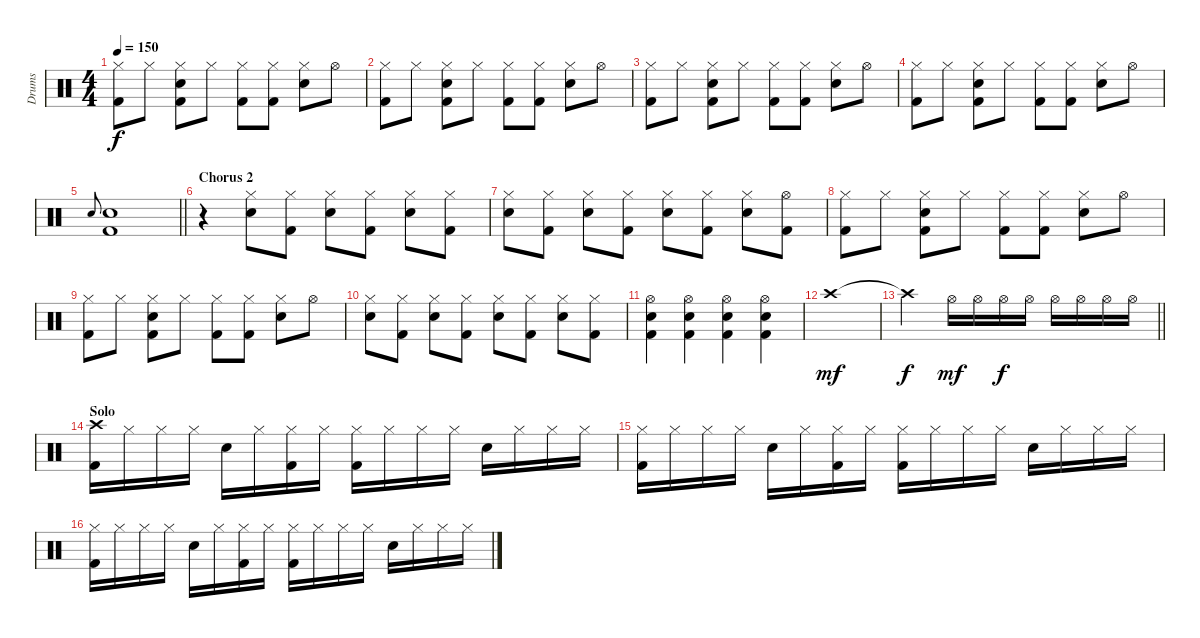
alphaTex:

\track ("Drums" "Drums") {instrument percussion}
\staff {score}
\articulation defaults
\ts (4 4)
\tempo 150
\clef neutral
\ks c
("Hi-Hat (closed)" "Kick (hit) 2").8{dy f} "Hi-Hat (closed)".8 ("Hi-Hat (closed)" "Snare (hit) 2" "Kick (hit) 2").8 "Hi-Hat (closed)".8 ("Hi-Hat (closed)" "Kick (hit) 2").8 ("Hi-Hat (closed)" "Kick (hit) 2").8 ("Hi-Hat (closed)" "Snare (hit) 2").8 "Hi-Hat (open)".8 |
("Hi-Hat (closed)" "Kick (hit) 2").8 "Hi-Hat (closed)".8 ("Hi-Hat (closed)" "Snare (hit) 2" "Kick (hit) 2").8 "Hi-Hat (closed)".8 ("Hi-Hat (closed)" "Kick (hit) 2").8 ("Hi-Hat (closed)" "Kick (hit) 2").8 ("Hi-Hat (closed)" "Snare (hit) 2").8 "Hi-Hat (open)".8 |
("Hi-Hat (closed)" "Kick (hit) 2").8 "Hi-Hat (closed)".8 ("Hi-Hat (closed)" "Snare (hit) 2" "Kick (hit) 2").8 "Hi-Hat (closed)".8 ("Hi-Hat (closed)" "Kick (hit) 2").8 ("Hi-Hat (closed)" "Kick (hit) 2").8 ("Hi-Hat (closed)" "Snare (hit) 2").8 "Hi-Hat (open)".8 |
("Hi-Hat (closed)" "Kick (hit) 2").8 "Hi-Hat (closed)".8 ("Hi-Hat (closed)" "Snare (hit) 2" "Kick (hit) 2").8 "Hi-Hat (closed)".8 ("Hi-Hat (closed)" "Kick (hit) 2").8 ("Hi-Hat (closed)" "Kick (hit) 2").8 ("Hi-Hat (closed)" "Snare (hit) 2").8 "Hi-Hat (open)".8 |
\barLineRight lightlight "Snare (hit) 2".8{gr onbeat}
("Snare (hit) 2" "Kick (hit) 2").1 |
\section ("" "Chorus 2")
r.4 ("Hi-Hat (closed)" "Snare (hit) 2").8 ("Hi-Hat (closed)" "Kick (hit) 2").8 ("Hi-Hat (closed)" "Snare (hit) 2").8 ("Hi-Hat (closed)" "Kick (hit) 2").8 ("Hi-Hat (closed)" "Snare (hit) 2").8 ("Hi-Hat (closed)" "Kick (hit) 2").8 |
("Hi-Hat (closed)" "Snare (hit) 2").8 ("Hi-Hat (closed)" "Kick (hit) 2").8 ("Hi-Hat (closed)" "Snare (hit) 2").8 ("Hi-Hat (closed)" "Kick (hit) 2").8 ("Hi-Hat (closed)" "Snare (hit) 2").8 ("Hi-Hat (closed)" "Kick (hit) 2").8 ("Hi-Hat (closed)" "Snare (hit) 2").8 ("Hi-Hat (open)" "Kick (hit) 2").8 |
("Hi-Hat (closed)" "Kick (hit) 2").8 "Hi-Hat (closed)".8 ("Hi-Hat (closed)" "Snare (hit) 2" "Kick (hit) 2").8 "Hi-Hat (closed)".8 ("Hi-Hat (closed)" "Kick (hit) 2").8 ("Hi-Hat (closed)" "Kick (hit) 2").8 ("Hi-Hat (closed)" "Snare (hit) 2").8 "Hi-Hat (open)".8 |
("Hi-Hat (closed)" "Kick (hit) 2").8 "Hi-Hat (closed)".8 ("Hi-Hat (closed)" "Snare (hit) 2" "Kick (hit) 2").8 "Hi-Hat (closed)".8 ("Hi-Hat (closed)" "Kick (hit) 2").8 ("Hi-Hat (closed)" "Kick (hit) 2").8 ("Hi-Hat (closed)" "Snare (hit) 2").8 "Hi-Hat (open)".8 |
("Hi-Hat (closed)" "Snare (hit) 2").8 ("Hi-Hat (closed)" "Kick (hit) 2").8 ("Hi-Hat (closed)" "Snare (hit) 2").8 ("Hi-Hat (closed)" "Kick (hit) 2").8 ("Hi-Hat (closed)" "Snare (hit) 2").8 ("Hi-Hat (closed)" "Kick (hit) 2").8 ("Hi-Hat (closed)" "Snare (hit) 2").8 ("Hi-Hat (closed)" "Kick (hit) 2").8 |
("Hi-Hat (open)" "Snare (hit) 2" "Kick (hit) 2").4 ("Hi-Hat (open)" "Snare (hit) 2" "Kick (hit) 2").4 ("Hi-Hat (open)" "Snare (hit) 2" "Kick (hit) 2").4 ("Hi-Hat (open)" "Snare (hit) 2" "Kick (hit) 2").4 |
"Crash high (hit)".1{dy mf} |
\barLineRight lightlight "Crash high (hit)"{t}.2{dy f} "Hi-Hat (open)".16{dy mf} "Hi-Hat (open)".16 "Hi-Hat (open)".16{dy f} "Hi-Hat (open)".16 "Hi-Hat (open)".16 "Hi-Hat (open)".16 "Hi-Hat (open)".16 "Hi-Hat (open)".16
|
\section ("" "Solo")
("Crash high (hit)" "Kick (hit) 2").16 "Hi-Hat (closed)".16 "Hi-Hat (closed)".16 "Hi-Hat (closed)".16 "Snare (hit) 2".16 "Hi-Hat (closed)".16 ("Hi-Hat (closed)" "Kick (hit) 2").16 "Hi-Hat (closed)".16 ("Hi-Hat (closed)" "Kick (hit) 2").16 "Hi-Hat (closed)".16 "Hi-Hat (closed)".16 "Hi-Hat (closed)".16 "Snare (hit) 2".16 "Hi-Hat (closed)".16 "Hi-Hat (closed)".16 "Hi-Hat (closed)".16 |
("Hi-Hat (closed)" "Kick (hit) 2").16 "Hi-Hat (closed)".16 "Hi-Hat (closed)".16 "Hi-Hat (closed)".16 "Snare (hit) 2".16 "Hi-Hat (closed)".16 ("Hi-Hat (closed)" "Kick (hit) 2").16 "Hi-Hat (closed)".16 ("Hi-Hat (closed)" "Kick (hit) 2").16 "Hi-Hat (closed)".16 "Hi-Hat (closed)".16 "Hi-Hat (closed)".16 "Snare (hit) 2".16 "Hi-Hat (closed)".16 "Hi-Hat (closed)".16 "Hi-Hat (closed)".16 |
("Hi-Hat (closed)" "Kick (hit) 2").16 "Hi-Hat (closed)".16 "Hi-Hat (closed)".16 "Hi-Hat (closed)".16 "Snare (hit) 2".16 "Hi-Hat (closed)".16 ("Hi-Hat (closed)" "Kick (hit) 2").16 "Hi-Hat (closed)".16 ("Hi-Hat (closed)" "Kick (hit) 2").16 "Hi-Hat (closed)".16 "Hi-Hat (closed)".16 "Hi-Hat (closed)".16 "Snare (hit) 2".16 "Hi-Hat (closed)".16 "Hi-Hat (closed)".16 "Hi-Hat (closed)".16
